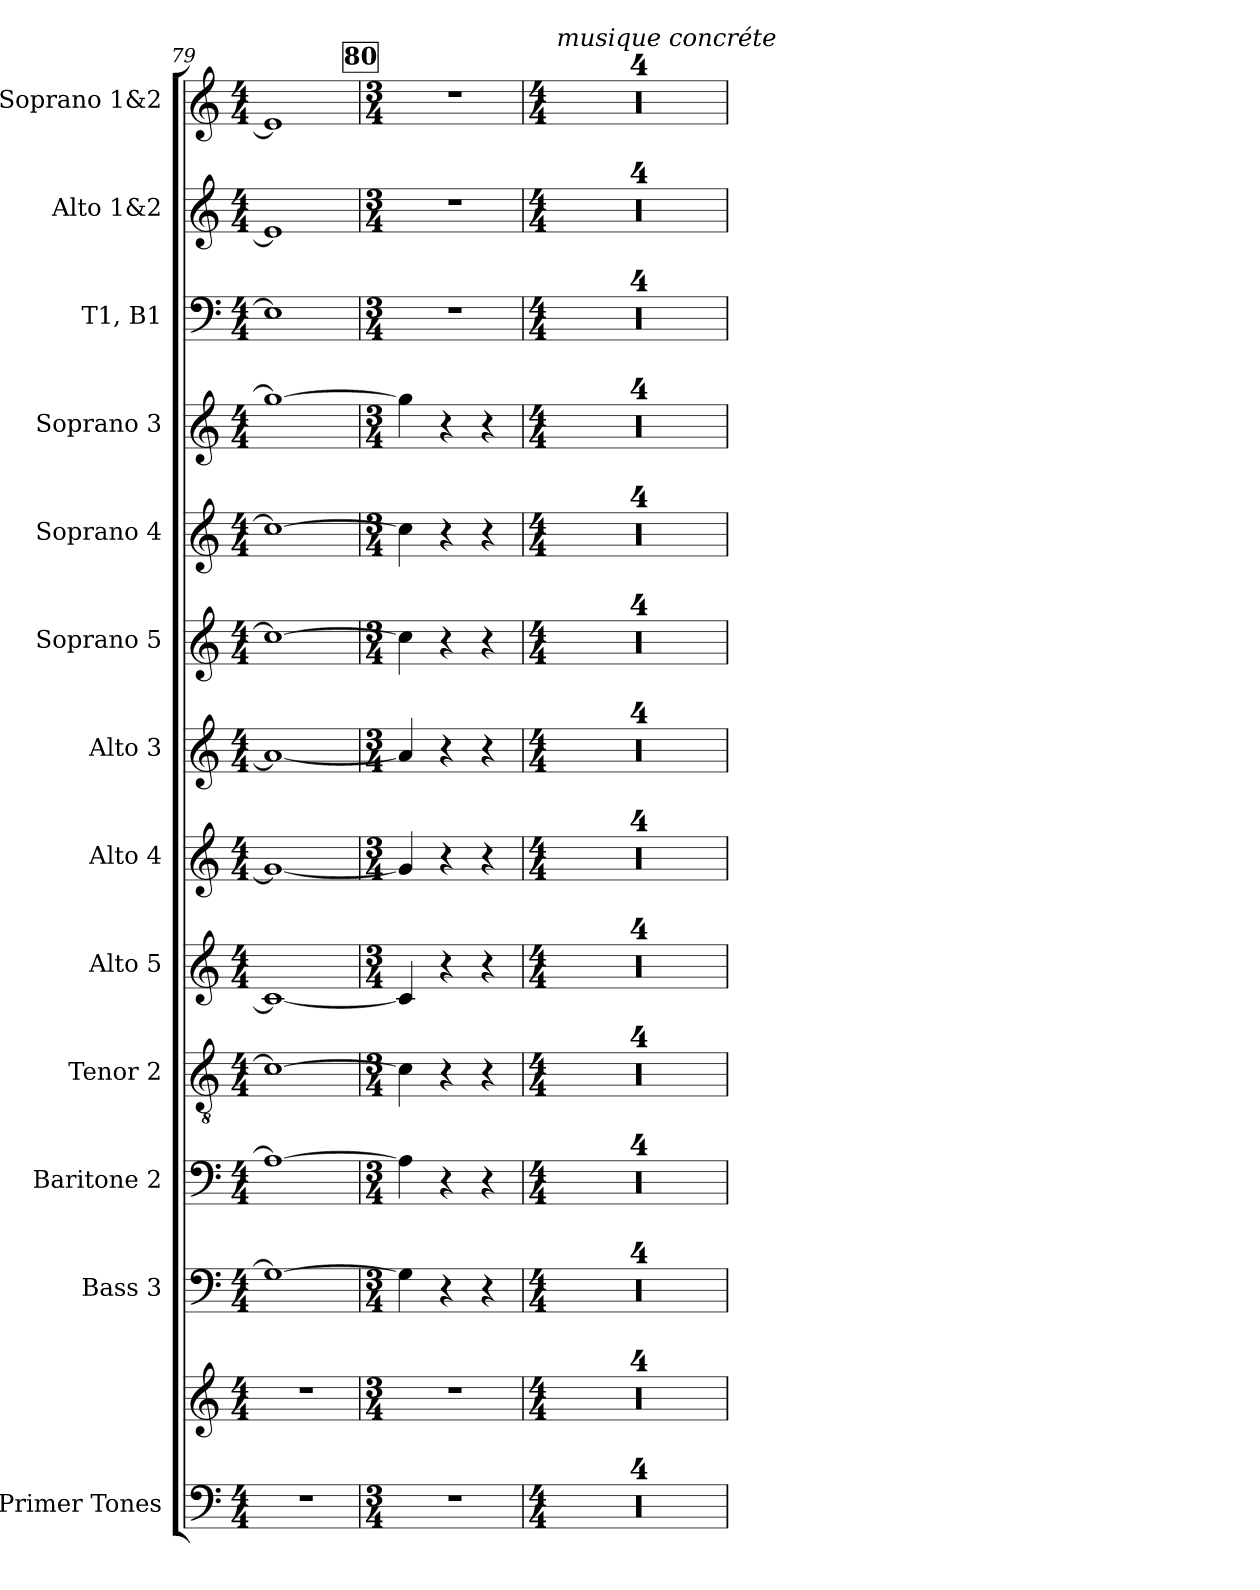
**kern	**kern	**kern	**text	**kern	**text	**kern	**text	**kern	**text	**kern	**text	**kern	**text	**kern	**text	**kern	**text	**kern	**text	**kern	**text	**kern	**text	**kern	**text
*part13	*part13	*part12	*part12	*part11	*part11	*part10	*part10	*part9	*part9	*part8	*part8	*part7	*part7	*part6	*part6	*part5	*part5	*part4	*part4	*part3	*part3	*part2	*part2	*part1	*part1
*staff14	*staff13	*staff12	*staff12	*staff11	*staff11	*staff10	*staff10	*staff9	*staff9	*staff8	*staff8	*staff7	*staff7	*staff6	*staff6	*staff5	*staff5	*staff4	*staff4	*staff3	*staff3	*staff2	*staff2	*staff1	*staff1
*I"Primer Tones	*	*I"Bass 3	*	*I"Baritone 2	*	*I"Tenor 2	*	*I"Alto 5	*	*I"Alto 4	*	*I"Alto 3	*	*I"Soprano 5	*	*I"Soprano 4	*	*I"Soprano 3	*	*I"T1, B1	*	*I"Alto 1&2	*	*I"Soprano 1&2	*
*I'P Tones	*	*I'B3	*	*I'B2	*	*I'T2	*	*I'A5	*	*I'A4	*	*I'A3	*	*I'S5	*	*I'S4	*	*I'S3	*	*I'T1, B1	*	*I'A 1&2	*	*I'S 1&2	*
*clefF4	*clefG2	*clefF4	*	*clefF4	*	*clefGv2	*	*clefG2	*	*clefG2	*	*clefG2	*	*clefG2	*	*clefG2	*	*clefG2	*	*clefF4	*	*clefG2	*	*clefG2	*
*k[]	*k[]	*k[]	*	*k[]	*	*k[]	*	*k[]	*	*k[]	*	*k[]	*	*k[]	*	*k[]	*	*k[]	*	*k[]	*	*k[]	*	*k[]	*
*M4/4	*M4/4	*M4/4	*	*M4/4	*	*M4/4	*	*M4/4	*	*M4/4	*	*M4/4	*	*M4/4	*	*M4/4	*	*M4/4	*	*M4/4	*	*M4/4	*	*M4/4	*
=79	=79	=79	=79	=79	=79	=79	=79	=79	=79	=79	=79	=79	=79	=79	=79	=79	=79	=79	=79	=79	=79	=79	=79	=79	=79
1r	1r	1G#_	.	1A_	.	1c_	.	1c#_	.	1g#_	.	1a_	.	1cc_	.	1cc#_	.	1gg#_	.	1E]	.	1e]	.	1e]	.
!!LO:REH:place=s1:a:B:fs=14:t=80
=80	=80	=80	=80	=80	=80	=80	=80	=80	=80	=80	=80	=80	=80	=80	=80	=80	=80	=80	=80	=80	=80	=80	=80	=80	=80
*M3/4	*M3/4	*M3/4	*	*M3/4	*	*M3/4	*	*M3/4	*	*M3/4	*	*M3/4	*	*M3/4	*	*M3/4	*	*M3/4	*	*M3/4	*	*M3/4	*	*M3/4	*
2.r	2.r	4G#\]	.	4A\]	.	4c\]	.	4c#/]	.	4g#/]	.	4a/]	.	4cc\]	.	4cc#\]	.	4gg#\]	.	2.r	.	2.r	.	2.r	.
.	.	4r	.	4r	.	4r	.	4r	.	4r	.	4r	.	4r	.	4r	.	4r	.	.	.	.	.	.	.
.	.	4r	.	4r	.	4r	.	4r	.	4r	.	4r	.	4r	.	4r	.	4r	.	.	.	.	.	.	.
=81	=81	=81	=81	=81	=81	=81	=81	=81	=81	=81	=81	=81	=81	=81	=81	=81	=81	=81	=81	=81	=81	=81	=81	=81	=81
*M4/4	*M4/4	*M4/4	*	*M4/4	*	*M4/4	*	*M4/4	*	*M4/4	*	*M4/4	*	*M4/4	*	*M4/4	*	*M4/4	*	*M4/4	*	*M4/4	*	*M4/4	*
!	!	!	!	!	!	!	!	!	!	!	!	!	!	!	!	!	!	!	!	!	!	!	!	!LO:TX:a:i:t=musique concréte	!
1r	1r	1r	.	1r	.	1r	.	1r	.	1r	.	1r	.	1r	.	1r	.	1r	.	1r	.	1r	.	1r	.
=82	=82	=82	=82	=82	=82	=82	=82	=82	=82	=82	=82	=82	=82	=82	=82	=82	=82	=82	=82	=82	=82	=82	=82	=82	=82
1r	1r	1r	.	1r	.	1r	.	1r	.	1r	.	1r	.	1r	.	1r	.	1r	.	1r	.	1r	.	1r	.
=83	=83	=83	=83	=83	=83	=83	=83	=83	=83	=83	=83	=83	=83	=83	=83	=83	=83	=83	=83	=83	=83	=83	=83	=83	=83
1r	1r	1r	.	1r	.	1r	.	1r	.	1r	.	1r	.	1r	.	1r	.	1r	.	1r	.	1r	.	1r	.
=84	=84	=84	=84	=84	=84	=84	=84	=84	=84	=84	=84	=84	=84	=84	=84	=84	=84	=84	=84	=84	=84	=84	=84	=84	=84
1r	1r	1r	.	1r	.	1r	.	1r	.	1r	.	1r	.	1r	.	1r	.	1r	.	1r	.	1r	.	1r	.
=	=	=	=	=	=	=	=	=	=	=	=	=	=	=	=	=	=	=	=	=	=	=	=	=	=
*-	*-	*-	*-	*-	*-	*-	*-	*-	*-	*-	*-	*-	*-	*-	*-	*-	*-	*-	*-	*-	*-	*-	*-	*-	*-
